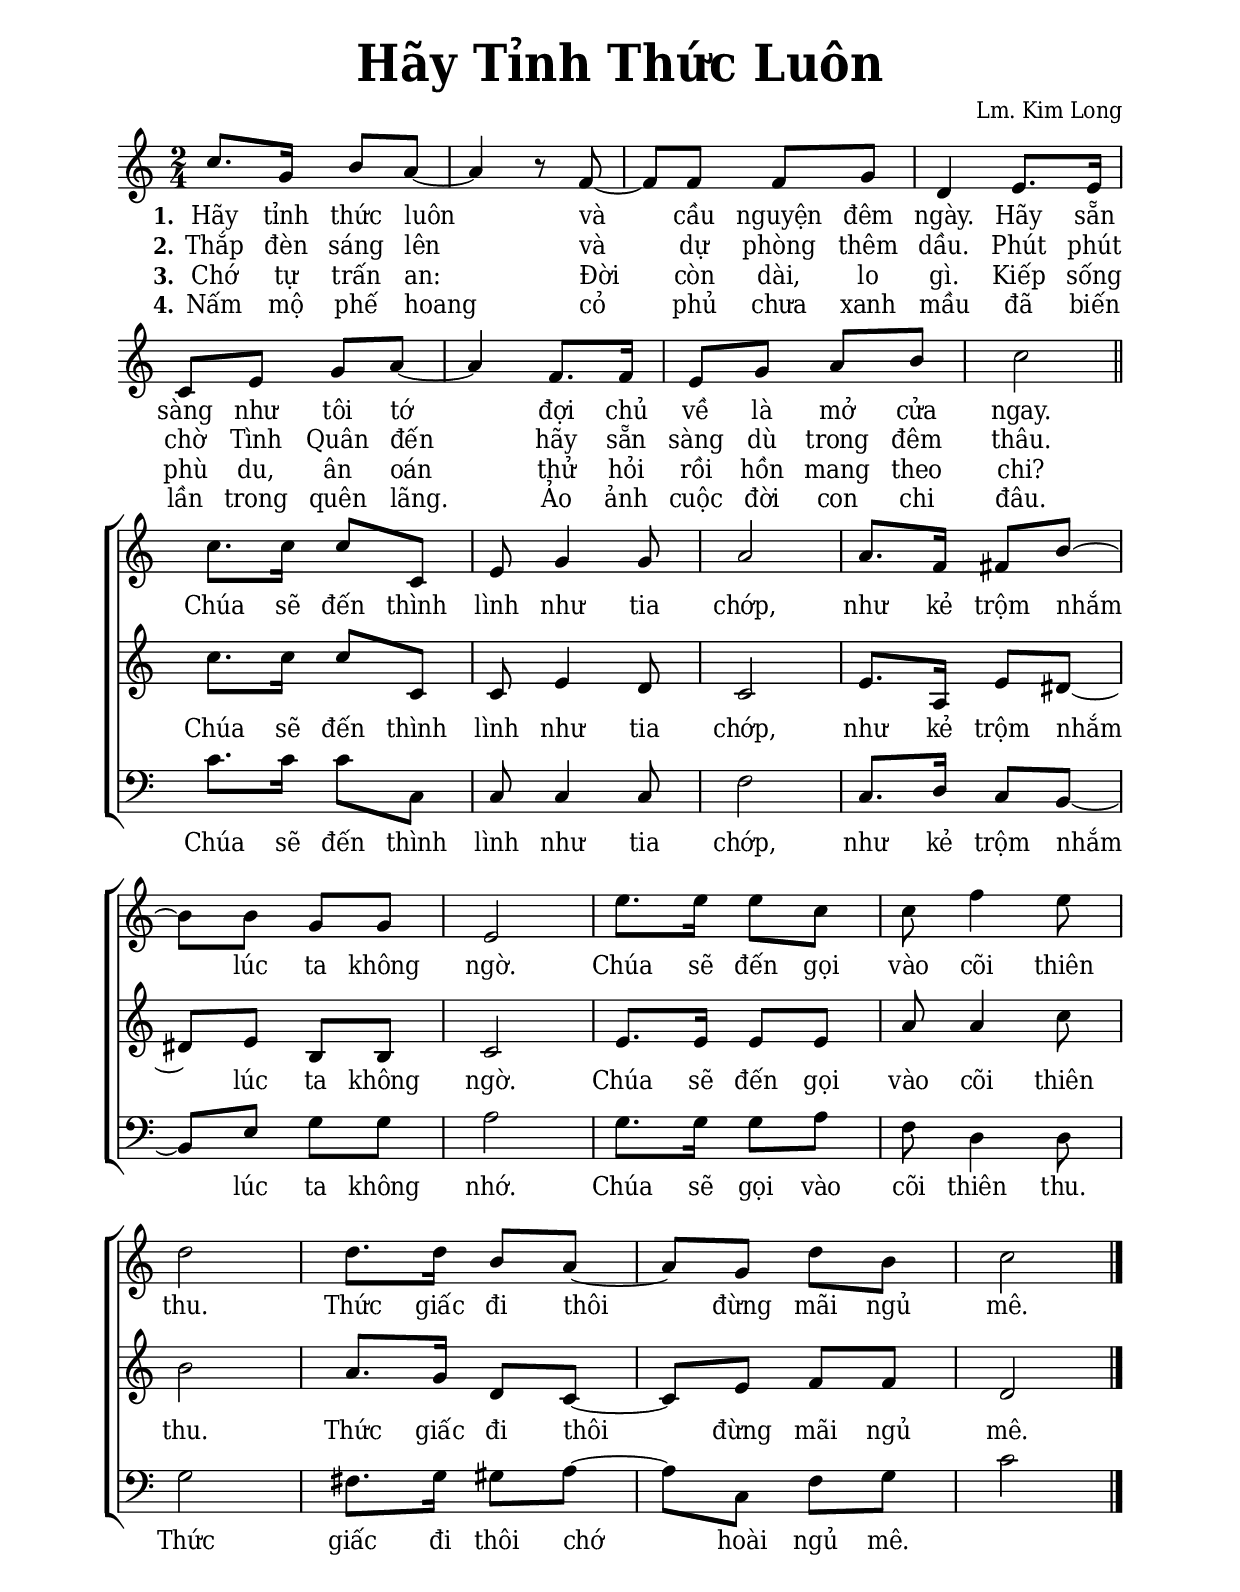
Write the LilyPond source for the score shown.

% Cài đặt chung
\version "2.22.1"
\include "english.ly"

\header {
  title = \markup { \fontsize #3 "Hãy Tỉnh Thức Luôn" }
  composer = "Lm. Kim Long"
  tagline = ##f
}

% Nhạc
nhacPhienKhuc = \relative c'' {
  c8. g16 b8 a ~ |
  a4 r8 f ~ |
  f f f g |
  d4 e8. e16 |
  c8 e g a ~ |
  a4 f8. f16 |
  e8 g a b |
  c2 \bar "||"
}

nhacDiepKhucSop = \relative c'' {
  c8. c16 c8 c, |
  e g4 g8 |
  a2 |
  a8. f16 fs8 b ~ |
  b b g g |
  e2 |
  e'8. e16 e8 c |
  c f4 e8 |
  d2 |
  d8. d16 b8 a ~ |
  a g d' b |
  c2 \bar "|."
}

nhacDiepKhucAlto = \relative c'' {
  c8. c16 c8 c, |
  c e4 d8 |
  c2 |
  e8. a,16 e'8 ds ~ |
  ds e b b |
  c2 |
  e8. e16 e8 e |
  a a4 c8 |
  b2 |
  a8. g16 d8 c ~ |
  c e f f |
  d2
}

nhacDiepKhucBas = \relative c' {
  c8. c16 c8 c, |
  c c4 c8 |
  f2 |
  c8. d16 c8 b ~ |
  b e g g |
  a2 |
  g8. g16 g8 a |
  f d4 d8 |
  g2 |
  fs8. g16 gs8 a ~ |
  a c, f g |
  c2
}

% Lời
loiPhienKhucMot = \lyricmode {
  \set stanza = "1."
  Hãy tỉnh thức luôn và cầu nguyện đêm ngày.
  Hãy sẵn sàng như tôi tớ đợi chủ về là mở cửa ngay.
}

loiPhienKhucHai = \lyricmode {
  \set stanza = "2."
  Thắp đèn sáng lên và dự phòng thêm dầu.
  Phút phút chờ Tình Quân đến hãy sẵn sàng dù trong đêm thâu.
}

loiPhienKhucBa = \lyricmode {
  \set stanza = "3."
  Chớ tự trấn an: Đời còn dài, lo gì.
  Kiếp sống phù du, ân oán thử hỏi rồi hồn mang theo chi?
}

loiPhienKhucBon = \lyricmode {
  \set stanza = "4."
  Nấm mộ phế hoang cỏ phủ chưa xanh mầu đã biến lần trong quên lãng.
  Ảo ảnh cuộc đời con chi đâu.
}

loiDiepKhucSop = \lyricmode {
  Chúa sẽ đến thình lình như tia chớp,
  như kẻ trộm nhắm lúc ta không ngờ.
  Chúa sẽ đến gọi vào cõi thiên thu.
  Thức giấc đi thôi đừng mãi ngủ mê.
}

loiDiepKhucBas = \lyricmode {
  Chúa sẽ đến thình lình như tia chớp,
  như kẻ trộm nhắm lúc ta không nhớ.
  Chúa sẽ gọi vào cõi thiên thu.
  Thức giấc đi thôi chớ hoài ngủ mê.
}

% Dàn trang
\paper {
  #(set-paper-size "a4")
  top-margin = 15\mm
  bottom-margin = 15\mm
  left-margin = 20\mm
  right-margin = 20\mm
  indent = #0
  #(define fonts
    (make-pango-font-tree
      "Deja Vu Serif Condensed"
      "Deja Vu Serif Condensed"
      "Deja Vu Serif Condensed"
      (/ 20 20)))
  print-page-number = #f
  page-count = #1
}

TongNhip = {
  \key c \major \time 2/4
  \set Timing.beamExceptions = #'()
  \set Timing.baseMoment = #(ly:make-moment 1/4)
}

% Đổi kích thước nốt cho bè phụ
notBePhu =
#(define-music-function (font-size music) (number? ly:music?)
   (for-some-music
     (lambda (m)
       (if (music-is-of-type? m 'rhythmic-event)
           (begin
             (set! (ly:music-property m 'tweaks)
                   (cons `(font-size . ,font-size)
                         (ly:music-property m 'tweaks)))
             #t)
           #f))
     music)
   music)

\score {
  \new ChoirStaff <<
    \new Staff
      <<
      \new Voice = beSop {
        \TongNhip \nhacPhienKhuc
      }
    >>
    \new Lyrics \lyricsto beSop \loiPhienKhucMot
    \new Lyrics \lyricsto beSop \loiPhienKhucHai
    \new Lyrics \lyricsto beSop \loiPhienKhucBa
    \new Lyrics \lyricsto beSop \loiPhienKhucBon
  >>
  \layout {
    \override Lyrics.LyricSpace.minimum-distance = #2.0
    \override Score.BarNumber.break-visibility = ##(#f #f #f)
    \override Score.SpacingSpanner.uniform-stretching = ##t
  } 
}

\score {
  \new ChoirStaff <<
    \new Staff <<
      \new Voice = "beSop" {
        \clef treble \TongNhip \nhacDiepKhucSop
      }
      \new Lyrics \lyricsto beSop \loiDiepKhucSop
    >>
    \new Staff <<
      \new Voice = "beAlto" {
        \clef treble \TongNhip \nhacDiepKhucAlto
      }
      \new Lyrics \lyricsto beAlto \loiDiepKhucSop
    >>
    %{
    \new Staff \with {
        \consists "Merge_rests_engraver"
        printPartCombineTexts = ##f
      }
      <<
      \new Voice \TongNhip \partCombine 
        \nhacDiepKhucSop
        \notBePhu -2 { \nhacDiepKhucAlto }
      \new NullVoice = beSop \nhacDiepKhucSop
      \new Lyrics \lyricsto beSop \loiDiepKhucSop
    >>
    %}
    \new Staff <<
        \clef "bass"
        \new Voice = beBas {
          \TongNhip \nhacDiepKhucBas
        }
      \new Lyrics \lyricsto beBas \loiDiepKhucBas
    >>
  >>
  \layout {
    \override Staff.TimeSignature.transparent = ##t
    \override Lyrics.LyricSpace.minimum-distance = #2.0
    \override Score.BarNumber.break-visibility = ##(#f #f #f)
    \override Score.SpacingSpanner.uniform-stretching = ##t
  }
}
